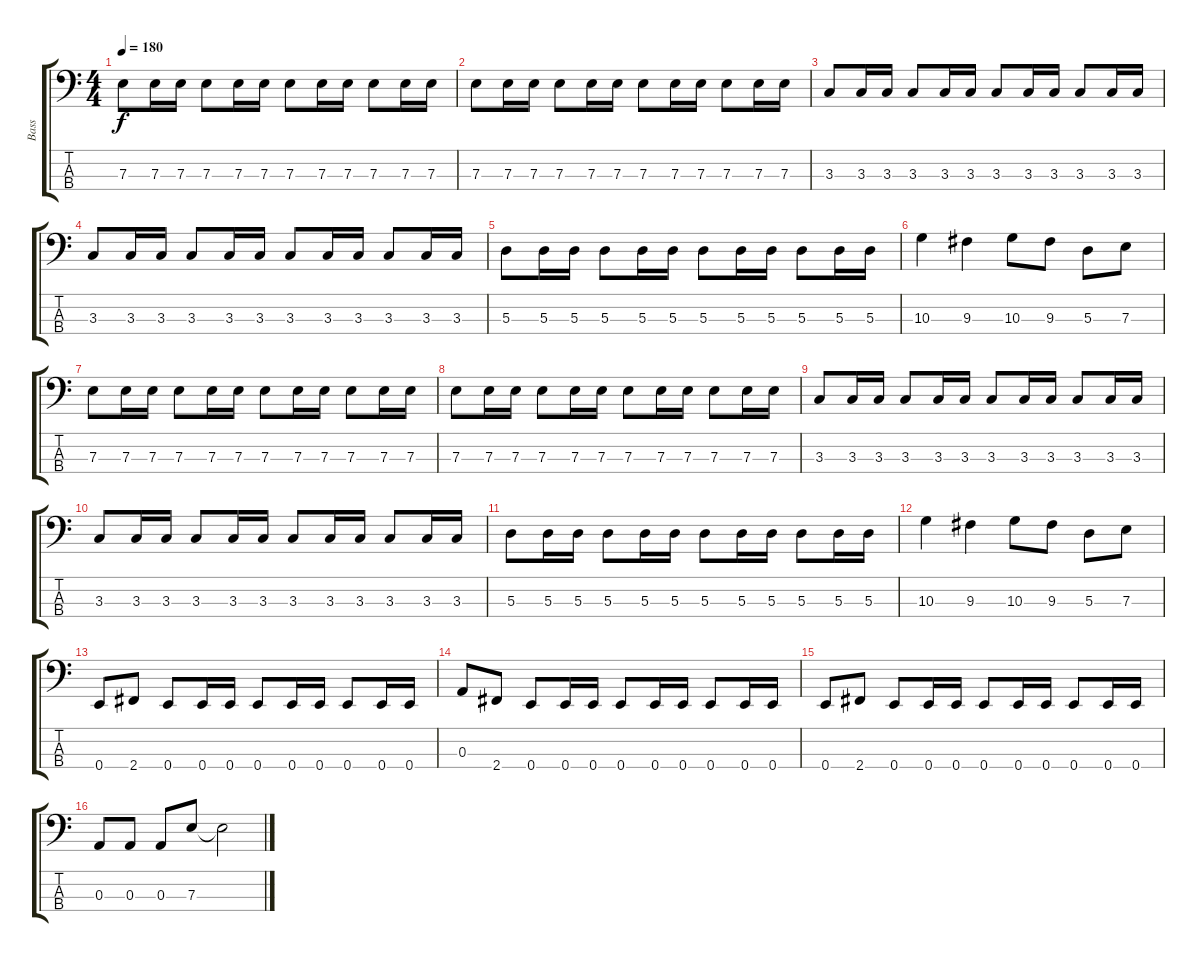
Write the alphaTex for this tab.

\track ("Bass" "Bass") {instrument electricbassfinger}
\staff {score tabs}
\tuning (G2 D2 A1 E1) {hide}
\ts (4 4)
\tempo 180
\clef f4
\ks c
7.3.8{dy f} 7.3.16 7.3.16 7.3.8 7.3.16 7.3.16 7.3.8 7.3.16 7.3.16 7.3.8 7.3.16 7.3.16 |
7.3.8 7.3.16 7.3.16 7.3.8 7.3.16 7.3.16 7.3.8 7.3.16 7.3.16 7.3.8 7.3.16 7.3.16 |
3.3.8 3.3.16 3.3.16 3.3.8 3.3.16 3.3.16 3.3.8 3.3.16 3.3.16 3.3.8 3.3.16 3.3.16 |
3.3.8 3.3.16 3.3.16 3.3.8 3.3.16 3.3.16 3.3.8 3.3.16 3.3.16 3.3.8 3.3.16 3.3.16 |
5.3.8 5.3.16 5.3.16 5.3.8 5.3.16 5.3.16 5.3.8 5.3.16 5.3.16 5.3.8 5.3.16 5.3.16 |
10.3.4 9.3.4 10.3.8 9.3.8 5.3.8 7.3.8 |
7.3.8 7.3.16 7.3.16 7.3.8 7.3.16 7.3.16 7.3.8 7.3.16 7.3.16 7.3.8 7.3.16 7.3.16 |
7.3.8 7.3.16 7.3.16 7.3.8 7.3.16 7.3.16 7.3.8 7.3.16 7.3.16 7.3.8 7.3.16 7.3.16 |
3.3.8 3.3.16 3.3.16 3.3.8 3.3.16 3.3.16 3.3.8 3.3.16 3.3.16 3.3.8 3.3.16 3.3.16 |
3.3.8 3.3.16 3.3.16 3.3.8 3.3.16 3.3.16 3.3.8 3.3.16 3.3.16 3.3.8 3.3.16 3.3.16 |
5.3.8 5.3.16 5.3.16 5.3.8 5.3.16 5.3.16 5.3.8 5.3.16 5.3.16 5.3.8 5.3.16 5.3.16 |
10.3.4 9.3.4 10.3.8 9.3.8 5.3.8 7.3.8 |
0.4.8 2.4.8 0.4.8 0.4.16 0.4.16 0.4.8 0.4.16 0.4.16 0.4.8 0.4.16 0.4.16 |
0.3.8 2.4.8 0.4.8 0.4.16 0.4.16 0.4.8 0.4.16 0.4.16 0.4.8 0.4.16 0.4.16 |
0.4.8 2.4.8 0.4.8 0.4.16 0.4.16 0.4.8 0.4.16 0.4.16 0.4.8 0.4.16 0.4.16 |
0.3.8 0.3.8 0.3.8 7.3.8 7.3{t}.2
